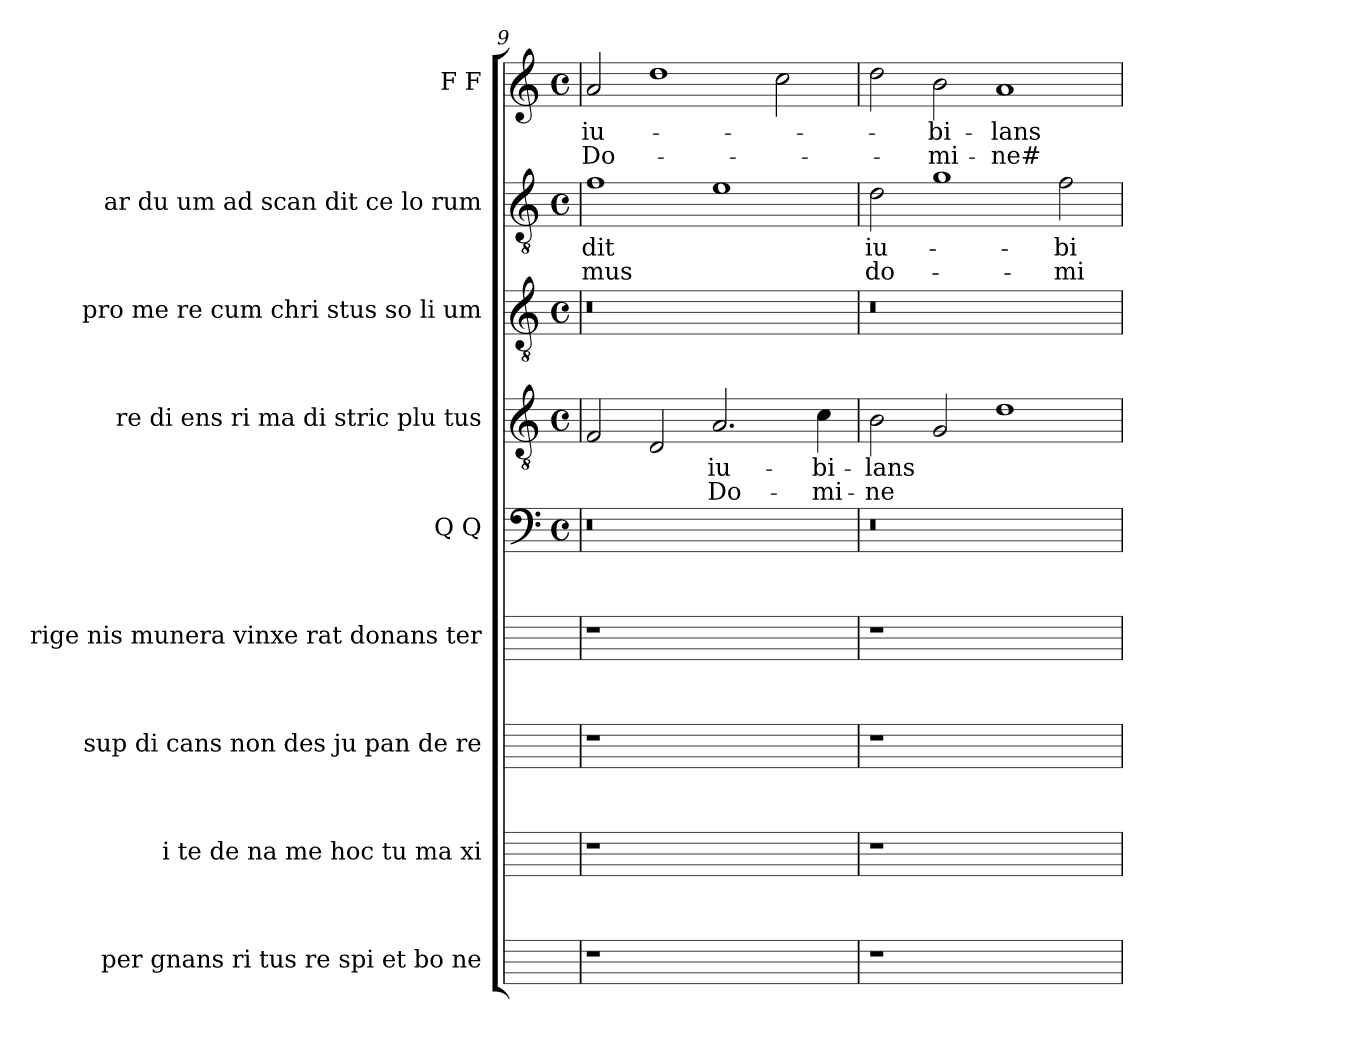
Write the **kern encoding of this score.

**kern	**kern	**kern	**kern	**kern	**kern	**text	**text	**kern	**kern	**text	**text	**kern	**text	**text
*part9	*part8	*part7	*part6	*part5	*part4	*part4	*part4	*part3	*part2	*part2	*part2	*part1	*part1	*part1
*staff9	*staff8	*staff7	*staff6	*staff5	*staff4	*staff4	*staff4	*staff3	*staff2	*staff2	*staff2	*staff1	*staff1	*staff1
*I"per  gnans  ri tus re  spi  et bo ne	*I"i  te de  na  me hoc tu  ma xi	*I"sup  di cans non des  ju  pan de re	*I"rige nis munera  vinxe rat donans ter	*I"Q  Q	*I"re di ens  ri ma di stric  plu  tus	*	*	*I"pro me re cum chri  stus so li um	*I"ar du um  ad  scan dit  ce lo rum	*	*	*I"F  F	*	*
*	*	*I'P	*	*	*	*	*	*I'Ch	*	*	*	*	*	*
*	*	*	*	*clefF4	*clefGv2	*	*	*clefGv2	*clefGv2	*	*	*clefG2	*	*
*	*	*	*	*M4/4	*M4/4	*	*	*M4/4	*M4/4	*	*	*M4/4	*	*
*	*	*	*	*met(c)	*met(c)	*	*	*met(c)	*met(c)	*	*	*met(c)	*	*
=9	=9	=9	=9	=9	=9	=9!	=9!	=9	=9	=9!	=9!	=9!	=9!	=9!
!	!	!	!	!	!	!	!	!	!	!LO:LY:b:cj	!LO:LY:b	!	!LO:LY:b:cj	!LO:LY:b
1r	1r	1r	1r	0r	2F/	.	.	0r	1f	-dit	mus	2a/	iu-	-Do-
.	.	.	.	.	2D/	.	.	.	.	.	.	1dd	.	.
!	!	!	!	!	!	!LO:LY:b:cj	!LO:LY:b:cj	!	!	!	!	!	!	!
1ryy	1ryy	1ryy	1ryy	.	2.A/	iu-	-Do-	.	1e	.	.	.	.	.
.	.	.	.	.	.	.	.	.	.	.	.	2cc\	.	.
!	!	!	!	!	!	!LO:LY:b:cj	!LO:LY:b:cj	!	!	!	!	!	!	!
.	.	.	.	.	4c\	-bi-	-mi-	.	.	.	.	.	.	.
=10	=10	=10	=10	=10	=10	=10!	=10!	=10	=10	=10!	=10!	=10!	=10!	=10!
!	!	!	!	!	!	!LO:LY:b	!LO:LY:b:cj	!	!	!LO:LY:b:cj	!LO:LY:b:cj	!	!	!
1r	1r	1r	1r	0r	2B\	-lans	ne	0r	2d\	iu-	-do-	2dd\	.	.
!	!	!	!	!	!	!	!	!	!	!	!	!	!LO:LY:b:cj	!LO:LY:b:cj
.	.	.	.	.	2G/	.	.	.	1g	.	.	2b\	-bi-	-mi-
!	!	!	!	!	!	!	!	!	!	!	!	!	!LO:LY:b	!LO:LY:b
1ryy	1ryy	1ryy	1ryy	.	1d	.	.	.	.	.	.	1a	-lans	ne#
!	!	!	!	!	!	!	!	!	!	!LO:LY:b:cj	!LO:LY:b:cj	!	!	!
.	.	.	.	.	.	.	.	.	2f\	-bi-	-mi-	.	.	.
=	=	=	=	=	=	=!	=!	=	=	=!	=!	=!	=!	=!
*-	*-	*-	*-	*-	*-	*-	*-	*-	*-	*-	*-	*-	*-	*-
